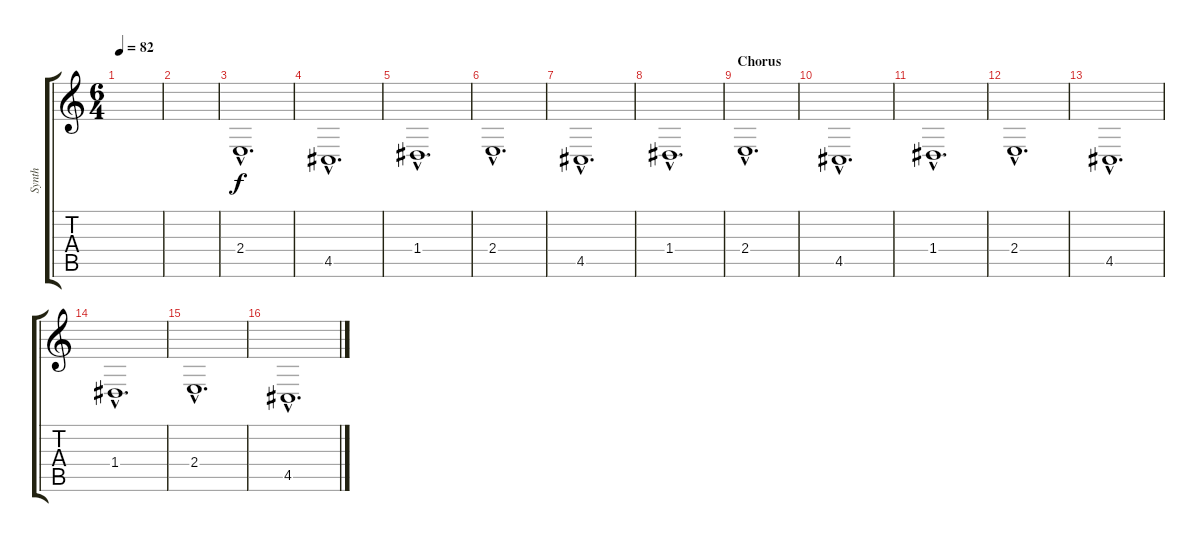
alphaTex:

\track ("Synth" "Synth") {instrument synthstrings2}
\staff {score tabs}
\tuning (E4 B3 G3 D3 A2 E2) {hide}
\ts (6 4)
\tempo 82
\clef g2
\ks c
|
|
2.4{hac}.1{d} |
4.5{hac}.1{d} |
1.4{hac}.1{d} |
2.4{hac}.1{d} |
4.5{hac}.1{d} |
1.4{hac}.1{d} |
\section ("" "Chorus")
2.4{hac}.1{d} |
4.5{hac}.1{d} |
1.4{hac}.1{d} |
2.4{hac}.1{d} |
4.5{hac}.1{d} |
1.4{hac}.1{d} |
2.4{hac}.1{d} |
4.5{hac}.1{d}
